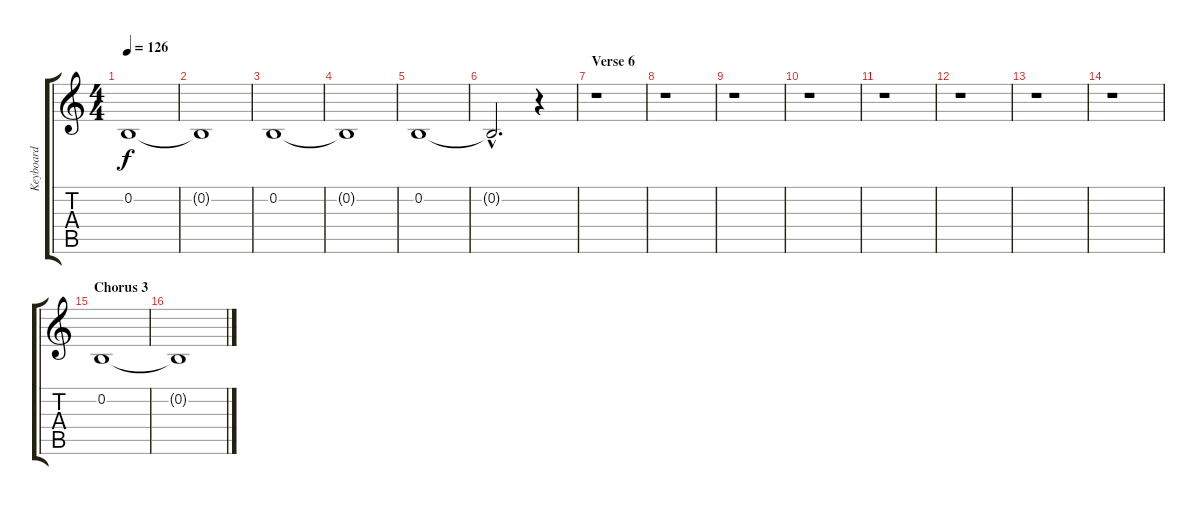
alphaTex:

\track ("Keyboard" "Keyboard") {instrument pad3polysynth}
\staff {score tabs}
\tuning (E4 B3 G3 D3 A2 E2) {hide}
\ts (4 4)
\tempo 126
\clef g2
\ks c
0.2.1{dy f} |
0.2{t}.1 |
0.2.1 |
0.2{t}.1 |
0.2.1 |
0.2{hac t}.2{d} r.4 |
\section ("" "Verse 6")
r.1 |
r.1 |
r.1 |
r.1 |
r.1 |
r.1 |
r.1 |
r.1 |
\section ("" "Chorus 3")
0.2.1 |
0.2{t}.1
